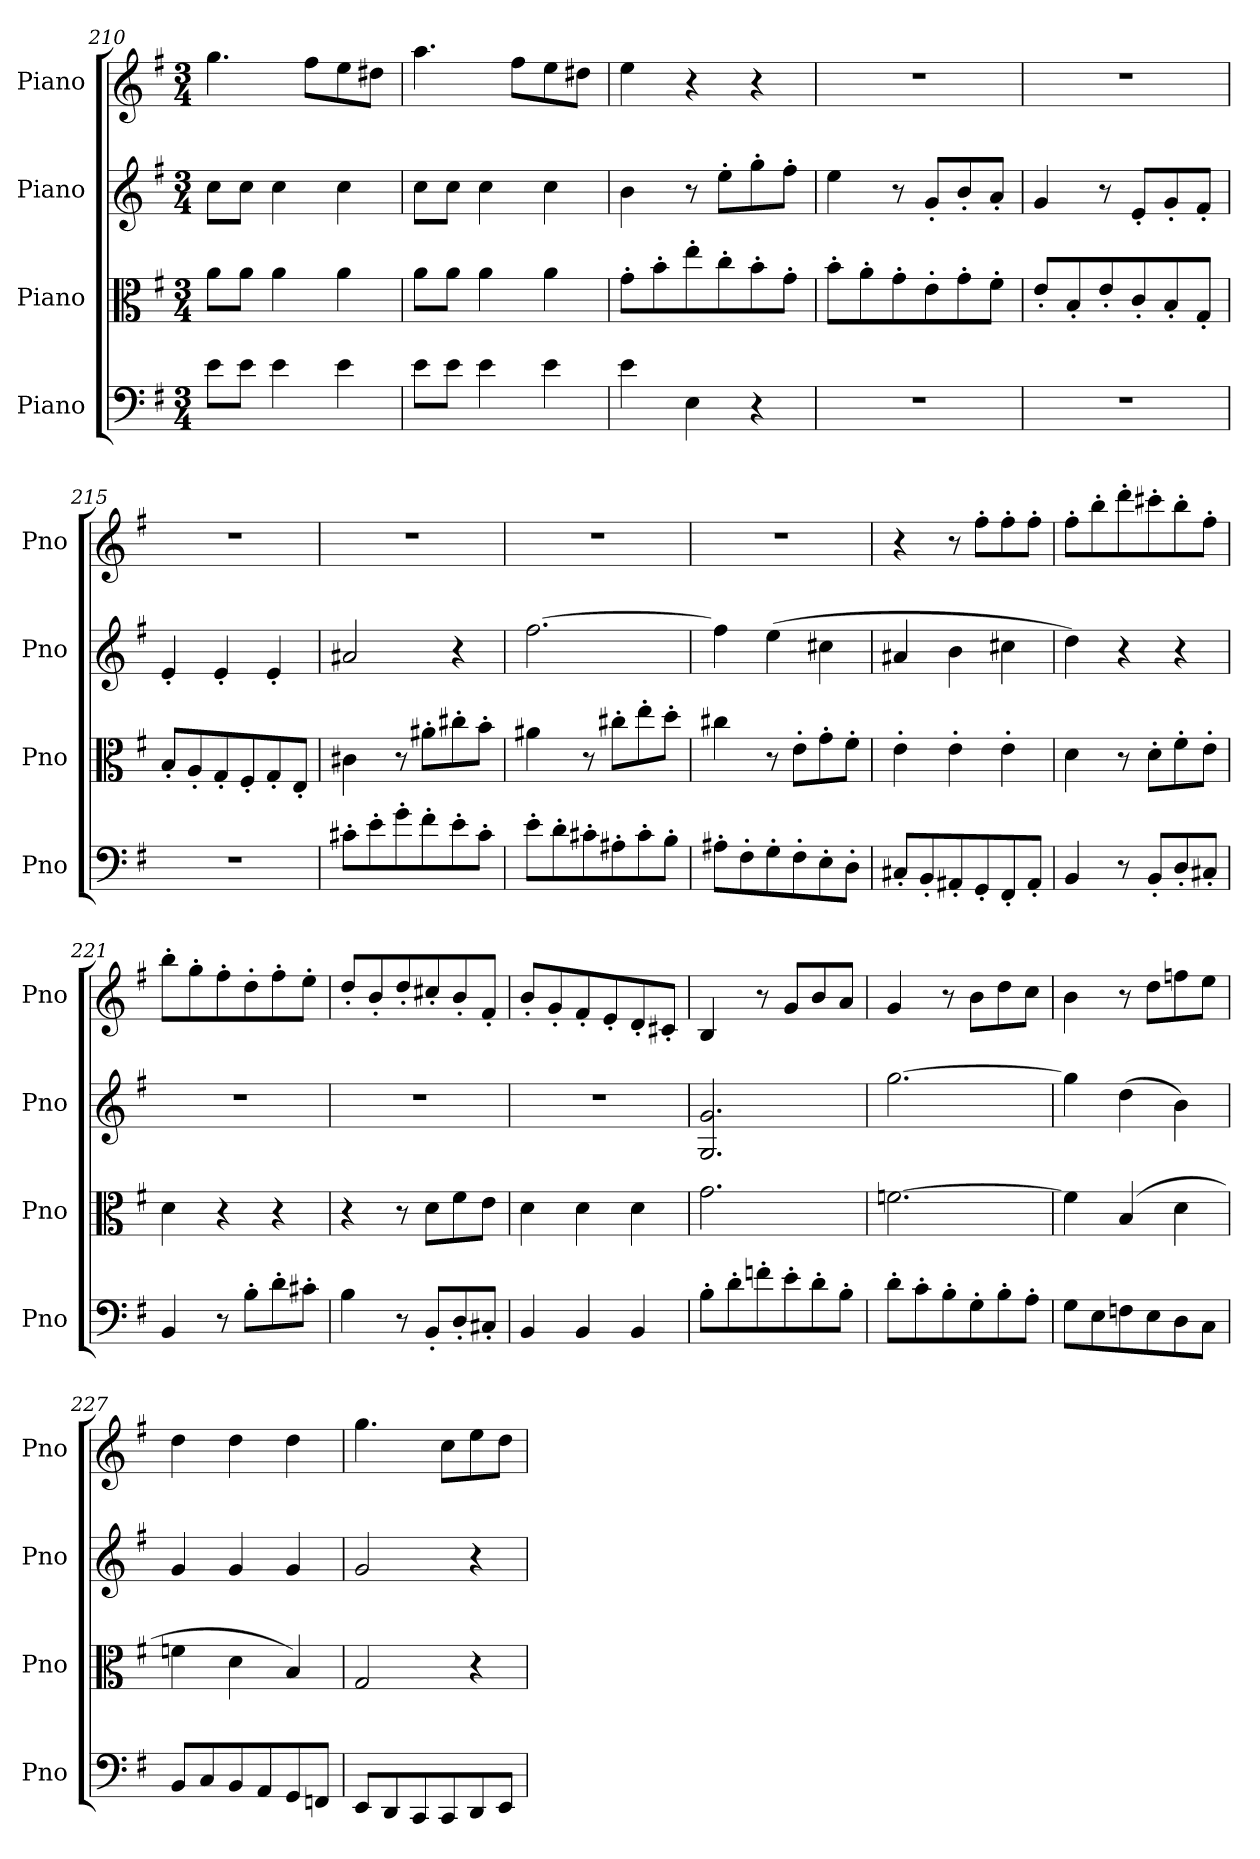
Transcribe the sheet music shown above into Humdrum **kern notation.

**kern	**kern	**kern	**kern
*part4	*part3	*part2	*part1
*staff4	*staff3	*staff2	*staff1
*I"Piano	*I"Piano	*I"Piano	*I"Piano
*I'Pno	*I'Pno	*I'Pno	*I'Pno
*clefF4	*clefC3	*clefG2	*clefG2
*k[f#]	*k[f#]	*k[f#]	*k[f#]
*M3/4	*M3/4	*M3/4	*M3/4
=210	=210	=210	=210
8e\L	8a\L	8cc\L	4.gg\
8e\J	8a\J	8cc\J	.
4e\	4a\	4cc\	.
.	.	.	8ff#\L
4e\	4a\	4cc\	8ee\
.	.	.	8dd#X\J
=211	=211	=211	=211
8e\L	8a\L	8cc\L	4.aa\
8e\J	8a\J	8cc\J	.
4e\	4a\	4cc\	.
.	.	.	8ff#\L
4e\	4a\	4cc\	8ee\
.	.	.	8dd#X\J
=212	=212	=212	=212
4e\	8g'\L	4b\	4ee\
.	8b'\	.	.
4E\	8ee'\	8r	4r
.	8cc'\	8ee'\L	.
4r	8b'\	8gg'\	4r
.	8g'\J	8ff#'\J	.
!!LO:LB:g=z
=213	=213	=213	=213
2.r	8b'\L	4ee\	2.r
.	8a'\	.	.
.	8g'\	8r	.
.	8e'\	8g'/L	.
.	8g'\	8b'/	.
.	8f#'\J	8a'/J	.
=214	=214	=214	=214
2.r	8e'/L	4g/	2.r
.	8B'/	.	.
.	8e'/	8r	.
.	8c'/	8e'/L	.
.	8B'/	8g'/	.
.	8G'/J	8f#'/J	.
=215	=215	=215	=215
2.r	8B'/L	4e'/	2.r
.	8A'/	.	.
.	8G'/	4e'/	.
.	8F#'/	.	.
.	8G'/	4e'/	.
.	8E'/J	.	.
=216	=216	=216	=216
8c#X'\L	4c#X\	2a#X/	2.r
8e'\	.	.	.
8g'\	8r	.	.
8f#'\	8a#X'\L	.	.
8e'\	8cc#X'\	4r	.
8c#'\J	8b'\J	.	.
=217	=217	=217	=217
8e'\L	4a#X\	[2.ff#\	2.r
8d'\	.	.	.
8c#X'\	8r	.	.
8A#X'\	8cc#X'\L	.	.
8c#'\	8ee'\	.	.
8B'\J	8dd'\J	.	.
=218	=218	=218	=218
8A#X'\L	4cc#X\	4ff#\]	2.r
8F#'\	.	.	.
8G'\	8r	(4ee\	.
8F#'\	8e'\L	.	.
8E'\	8g'\	4cc#X\	.
8D'\J	8f#'\J	.	.
=219	=219	=219	=219
8C#X'/L	4e'\	4a#X/	4r
8BB'/	.	.	.
8AA#X'/	4e'\	4b\	8r
8GG'/	.	.	8ff#'\L
8FF#'/	4e'\	4cc#X\	8ff#'\
8AA#'/J	.	.	8ff#'\J
=220	=220	=220	=220
4BB/	4d\	4dd\)	8ff#'\L
.	.	.	8bb'\
8r	8r	4r	8ddd'\
8BB'/L	8d'\L	.	8ccc#X'\
8D'/	8f#'\	4r	8bb'\
8C#X'/J	8e'\J	.	8ff#'\J
!!LO:LB:g=z
=221	=221	=221	=221
4BB/	4d\	2.r	8bb'\L
.	.	.	8gg'\
8r	4r	.	8ff#'\
8B'\L	.	.	8dd'\
8d'\	4r	.	8ff#'\
8c#X'\J	.	.	8ee'\J
=222	=222	=222	=222
4B\	4r	2.r	8dd'/L
.	.	.	8b'/
8r	8r	.	8dd'/
8BB'/L	8d\L	.	8cc#X'/
8D'/	8f#\	.	8b'/
8C#X'/J	8e\J	.	8f#'/J
=223	=223	=223	=223
4BB/	4d\	2.r	8b'/L
.	.	.	8g'/
4BB/	4d\	.	8f#'/
.	.	.	8e'/
4BB/	4d\	.	8d'/
.	.	.	8c#X'/J
=224	=224	=224	=224
8B'\L	2.g\	2.G/ 2.g/	4B/
8d'\	.	.	.
8fn'\	.	.	8r
8e'\	.	.	8g/L
8d'\	.	.	8b/
8B'\J	.	.	8a/J
=225	=225	=225	=225
8d'\L	[2.fn\	[2.gg\	4g/
8c'\	.	.	.
8B'\	.	.	8r
8G'\	.	.	8b\L
8B'\	.	.	8dd\
8A'\J	.	.	8cc\J
=226	=226	=226	=226
8G\L	4f\]	4gg\]	4b\
8E\	.	.	.
8Fn\	(4B/	(4dd\	8r
8E\	.	.	8dd\L
8D\	4d\	4b\)	8ffn\
8C\J	.	.	8ee\J
=227	=227	=227	=227
8BB/L	4fn\	4g/	4dd\
8C/	.	.	.
8BB/	4d\	4g/	4dd\
8AA/	.	.	.
8GG/	4B/)	4g/	4dd\
8FFn/J	.	.	.
=228	=228	=228	=228
8EE/L	2G/	2g/	4.gg\
8DD/	.	.	.
8CC/	.	.	.
8CC/	.	.	8cc\L
8DD/	4r	4r	8ee\
8EE/J	.	.	8dd\J
=	=	=	=
*-	*-	*-	*-
